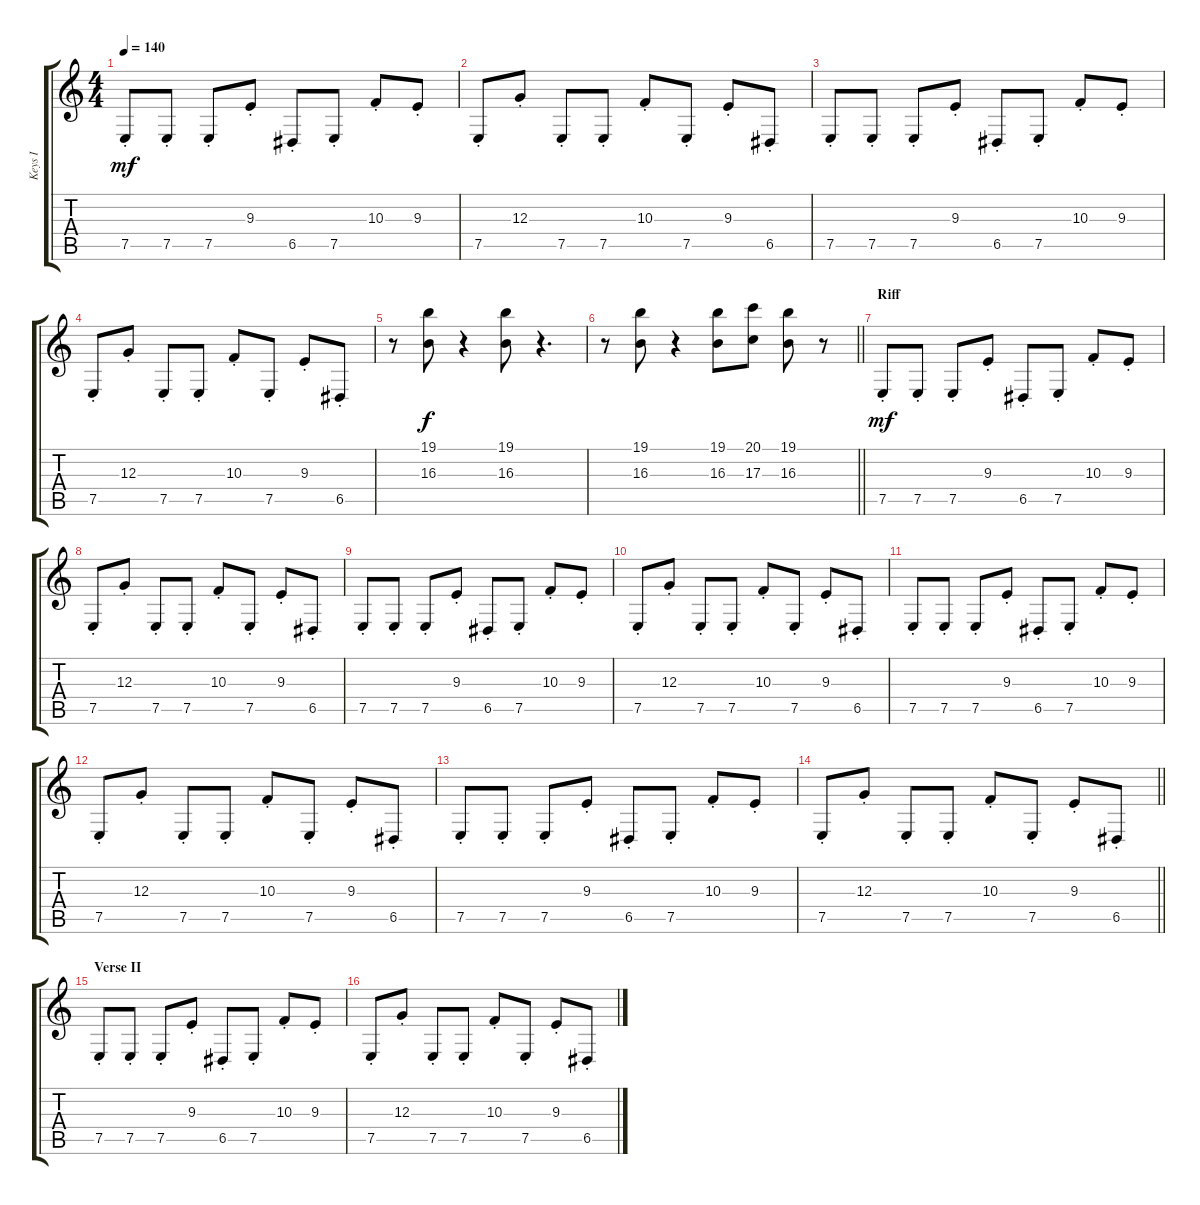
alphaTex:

\track ("Keys I" "Keys I") {instrument lead2sawtooth}
\staff {score tabs}
\tuning (E4 B3 G3 D3 A2 E2) {hide}
\ts (4 4)
\tempo 140
\clef g2
\ks c
7.5{st}.8{dy mf} 7.5{st}.8 7.5{st}.8 9.3{st}.8 6.5{st}.8 7.5{st}.8 10.3{st}.8 9.3{st}.8 |
7.5{st}.8 12.3{st}.8 7.5{st}.8 7.5{st}.8 10.3{st}.8 7.5{st}.8 9.3{st}.8 6.5{st}.8 |
7.5{st}.8 7.5{st}.8 7.5{st}.8 9.3{st}.8 6.5{st}.8 7.5{st}.8 10.3{st}.8 9.3{st}.8 |
7.5{st}.8 12.3{st}.8 7.5{st}.8 7.5{st}.8 10.3{st}.8 7.5{st}.8 9.3{st}.8 6.5{st}.8 |
r.8 (19.1 16.3).8{dy f} r.4 (19.1 16.3).8 r.4{d} |
\barLineRight lightlight
r.8 (19.1 16.3).8 r.4 (19.1 16.3).8 (20.1 17.3).8 (19.1 16.3).8 r.8 |
\section ("" "Riff")
7.5{st}.8{dy mf} 7.5{st}.8 7.5{st}.8 9.3{st}.8 6.5{st}.8 7.5{st}.8 10.3{st}.8 9.3{st}.8 |
7.5{st}.8 12.3{st}.8 7.5{st}.8 7.5{st}.8 10.3{st}.8 7.5{st}.8 9.3{st}.8 6.5{st}.8 |
7.5{st}.8 7.5{st}.8 7.5{st}.8 9.3{st}.8 6.5{st}.8 7.5{st}.8 10.3{st}.8 9.3{st}.8 |
7.5{st}.8 12.3{st}.8 7.5{st}.8 7.5{st}.8 10.3{st}.8 7.5{st}.8 9.3{st}.8 6.5{st}.8 |
7.5{st}.8 7.5{st}.8 7.5{st}.8 9.3{st}.8 6.5{st}.8 7.5{st}.8 10.3{st}.8 9.3{st}.8 |
7.5{st}.8 12.3{st}.8 7.5{st}.8 7.5{st}.8 10.3{st}.8 7.5{st}.8 9.3{st}.8 6.5{st}.8 |
7.5{st}.8 7.5{st}.8 7.5{st}.8 9.3{st}.8 6.5{st}.8 7.5{st}.8 10.3{st}.8 9.3{st}.8 |
\barLineRight lightlight
7.5{st}.8 12.3{st}.8 7.5{st}.8 7.5{st}.8 10.3{st}.8 7.5{st}.8 9.3{st}.8 6.5{st}.8 |
\section ("" "Verse II")
7.5{st}.8 7.5{st}.8 7.5{st}.8 9.3{st}.8 6.5{st}.8 7.5{st}.8 10.3{st}.8 9.3{st}.8 |
7.5{st}.8 12.3{st}.8 7.5{st}.8 7.5{st}.8 10.3{st}.8 7.5{st}.8 9.3{st}.8 6.5{st}.8
